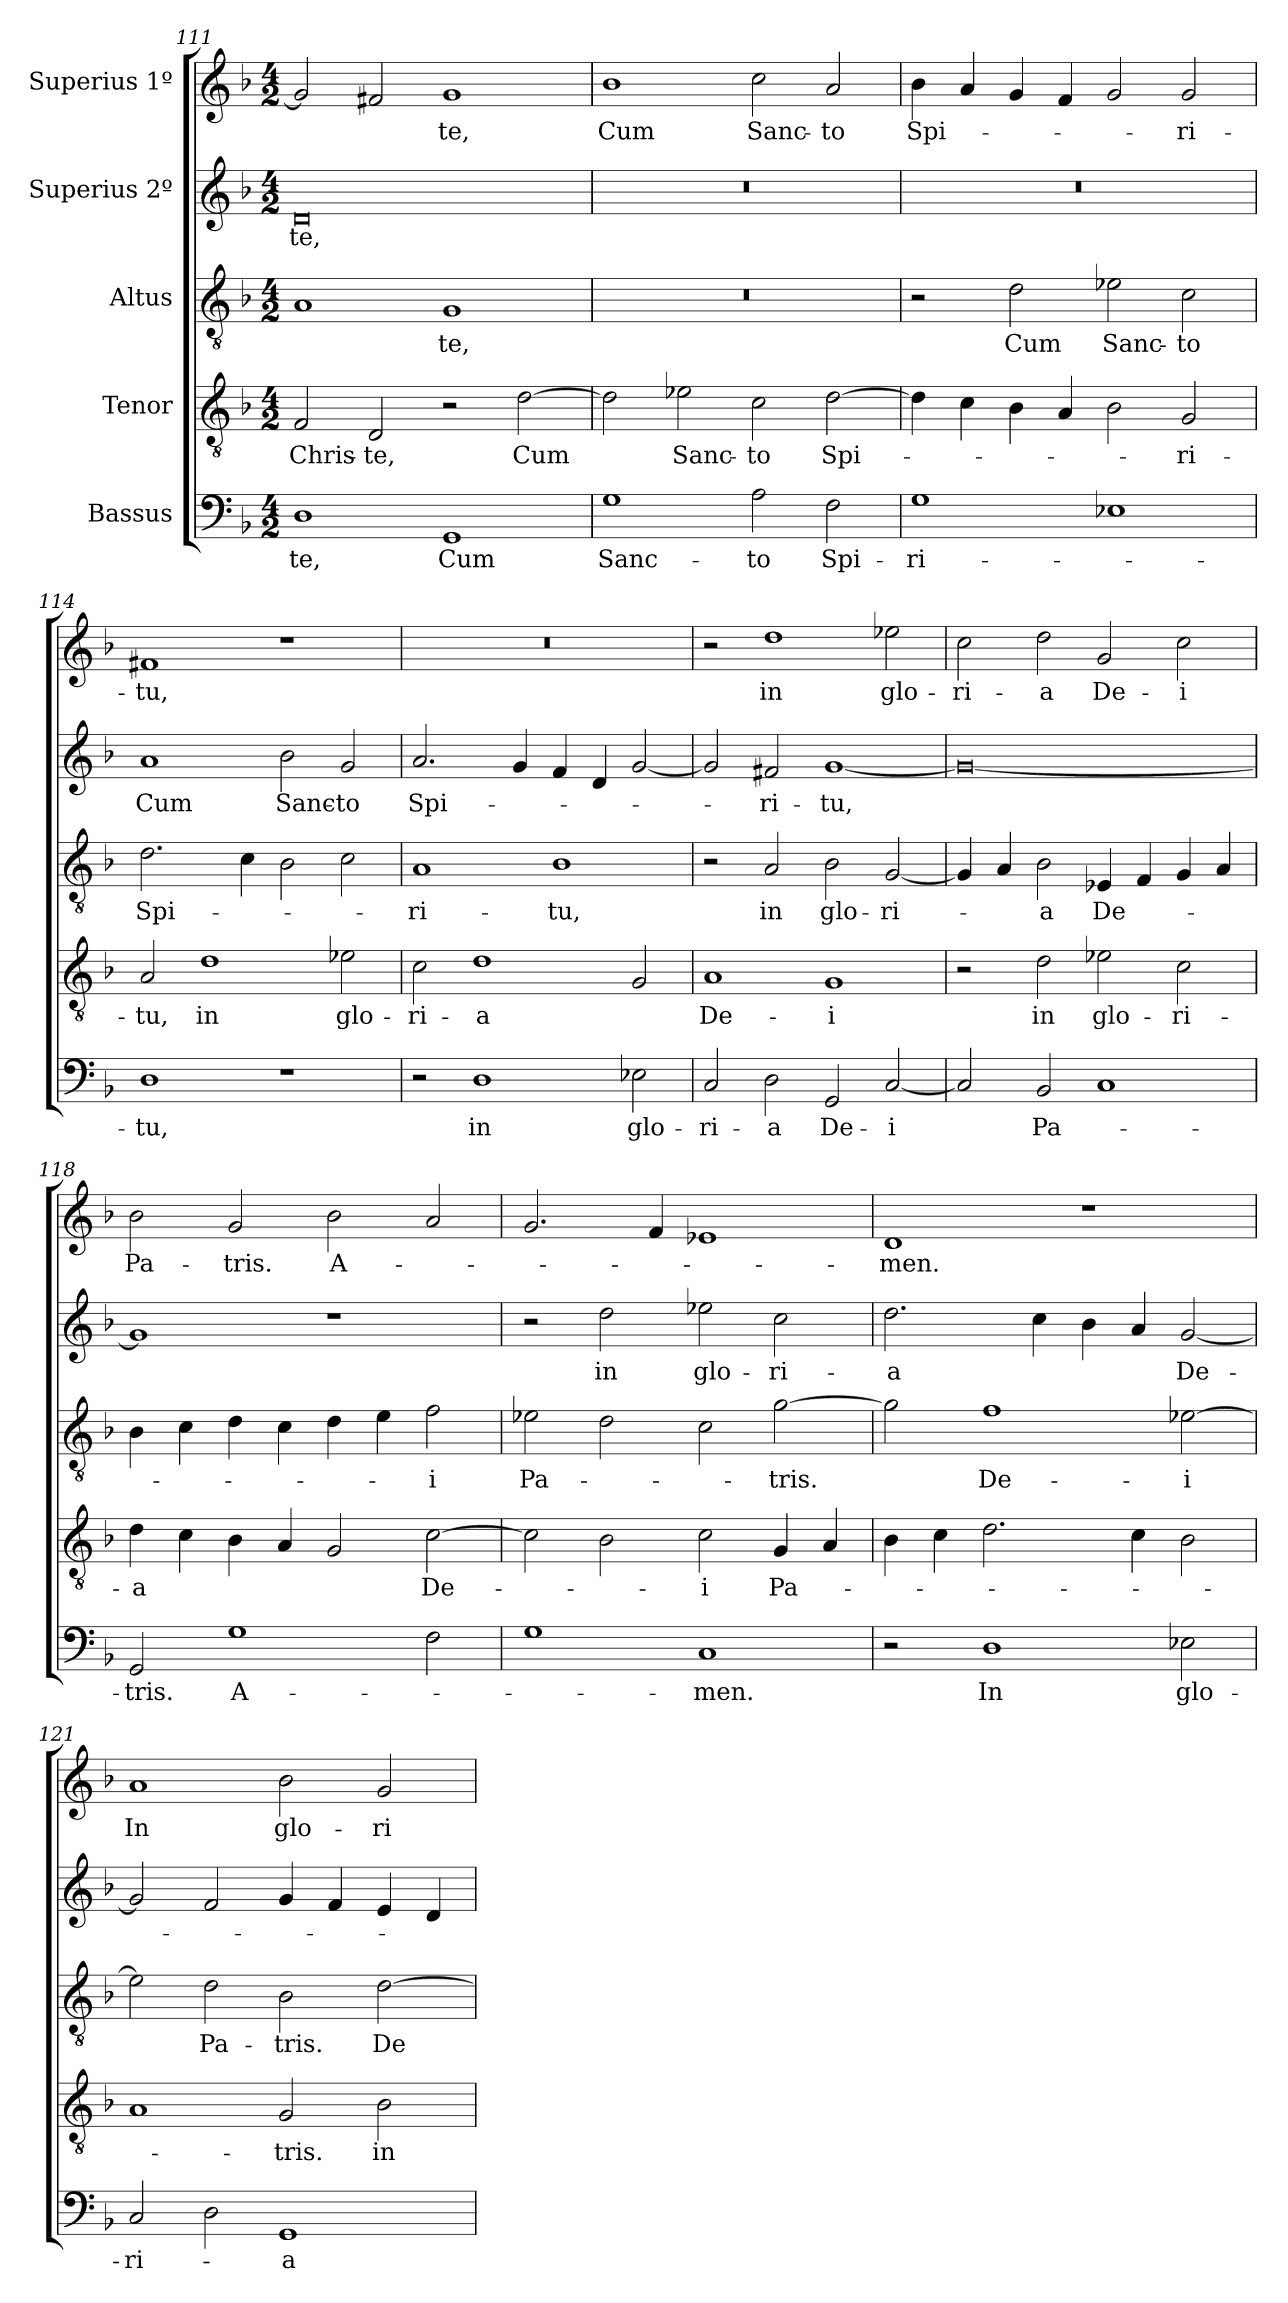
**kern	**text	**kern	**text	**kern	**text	**kern	**text	**kern	**text
*part5	*part5	*part4	*part4	*part3	*part3	*part2	*part2	*part1	*part1
*staff5	*staff5	*staff4	*staff4	*staff3	*staff3	*staff2	*staff2	*staff1	*staff1
*I"Bassus	*	*I"Tenor	*	*I"Altus	*	*I"Superius 2º	*	*I"Superius 1º	*
*clefF4	*	*clefGv2	*	*clefGv2	*	*clefG2	*	*clefG2	*
*k[b-]	*	*k[b-]	*	*k[b-]	*	*k[b-]	*	*k[b-]	*
*M4/2	*	*M4/2	*	*M4/2	*	*M4/2	*	*M4/2	*
=111	=111	=111	=111	=111	=111	=111	=111	=111	=111
1D\	-te,	2F/	Chris-	1A/	.	0d/	-te,	2g/]	.
.	.	2D/	-te,	.	.	.	.	2f#X/	.
1GG/	Cum	2r	.	1G/	-te,	.	.	1g/	-te,
.	.	[2d\	Cum	.	.	.	.	.	.
=112	=112	=112	=112	=112	=112	=112	=112	=112	=112
1G\	Sanc-	2d\]	.	0r	.	0r	.	1b-\	Cum
.	.	2e-X\	Sanc-	.	.	.	.	.	.
2A\	-to	2c\	-to	.	.	.	.	2cc\	Sanc-
2F\	Spi-	[2d\	Spi-	.	.	.	.	2a/	-to
=113	=113	=113	=113	=113	=113	=113	=113	=113	=113
1G\	-ri-	4d\]	.	2r	.	0r	.	4b-\	Spi-
.	.	4c\	.	.	.	.	.	4a/	.
.	.	4B-\	.	2d\	Cum	.	.	4g/	.
.	.	4A/	.	.	.	.	.	4f/	.
1E-X\	.	2B-\	.	2e-X\	Sanc-	.	.	2g/	.
.	.	2G/	-ri-	2c\	-to	.	.	2g/	-ri-
=114	=114	=114	=114	=114	=114	=114	=114	=114	=114
1D\	-tu,	2A/	-tu,	2.d\	Spi-	1a/	Cum	1f#X/	-tu,
.	.	1d\	in	.	.	.	.	.	.
.	.	.	.	4c\	.	.	.	.	.
1r	.	.	.	2B-\	.	2b-\	Sanc-	1r	.
.	.	2e-X\	glo-	2c\	.	2g/	-to	.	.
=115	=115	=115	=115	=115	=115	=115	=115	=115	=115
2r	.	2c\	-ri-	1A/	-ri-	2.a/	Spi-	0r	.
1D\	in	1d\	-a	.	.	.	.	.	.
.	.	.	.	.	.	4g/	.	.	.
.	.	.	.	1B-\	-tu,	4f/	.	.	.
.	.	.	.	.	.	4d/	.	.	.
2E-X\	glo-	2G/	.	.	.	[2g/	.	.	.
=116	=116	=116	=116	=116	=116	=116	=116	=116	=116
2C/	-ri-	1A/	De-	2r	.	2g/]	.	2r	.
2D\	-a	.	.	2A/	in	2f#X/	-ri-	1dd\	in
2GG/	De-	1G/	-i	2B-\	glo-	[1g/	-tu,	.	.
[2C/	-i	.	.	[2G/	-ri-	.	.	2ee-X\	glo-
=117	=117	=117	=117	=117	=117	=117	=117	=117	=117
2C/]	.	2r	.	4G/]	.	0g/_	.	2cc\	-ri-
.	.	.	.	4A/	.	.	.	.	.
2BB-/	Pa-	2d\	in	2B-\	-a	.	.	2dd\	-a
1C/	.	2e-X\	glo-	4E-X/	De-	.	.	2g/	De-
.	.	.	.	4F/	.	.	.	.	.
.	.	2c\	-ri-	4G/	.	.	.	2cc\	-i
.	.	.	.	4A/	.	.	.	.	.
=118	=118	=118	=118	=118	=118	=118	=118	=118	=118
2GG/	-tris.	4d\	-a	4B-\	.	1g/]	.	2b-\	Pa-
.	.	4c\	.	4c\	.	.	.	.	.
1G\	A-	4B-\	.	4d\	.	.	.	2g/	-tris.
.	.	4A/	.	4c\	.	.	.	.	.
.	.	2G/	.	4d\	.	1r	.	2b-\	A-
.	.	.	.	4e\	.	.	.	.	.
2F\	.	[2c\	De-	2f\	-i	.	.	2a/	.
=119	=119	=119	=119	=119	=119	=119	=119	=119	=119
1G\	.	2c\]	.	2e-X\	Pa-	2r	.	2.g/	.
.	.	2B-\	.	2d\	.	2dd\	in	.	.
.	.	.	.	.	.	.	.	4f/	.
1C/	-men.	2c\	-i	2c\	.	2ee-X\	glo-	1e-X/	.
.	.	4G/	Pa-	[2g\	-tris.	2cc\	-ri-	.	.
.	.	4A/	.	.	.	.	.	.	.
=120	=120	=120	=120	=120	=120	=120	=120	=120	=120
2r	.	4B-\	.	2g\]	.	2.dd\	-a	1d/	-men.
.	.	4c\	.	.	.	.	.	.	.
1D\	In	2.d\	.	1f\	De-	.	.	.	.
.	.	.	.	.	.	4cc\	.	.	.
.	.	.	.	.	.	4b-\	.	1r	.
.	.	4c\	.	.	.	4a/	.	.	.
2E-X\	glo-	2B-\	.	[2e-X\	-i	[2g/	De-	.	.
=121	=121	=121	=121	=121	=121	=121	=121	=121	=121
2C/	-ri-	1A/	.	2e-\]	.	2g/]	.	1a/	In
2D\	.	.	.	2d\	Pa-	2f/	.	.	.
1GG/	-a	2G/	-tris.	2B-\	-tris.	4g/	.	2b-\	glo-
.	.	.	.	.	.	4f/	.	.	.
.	.	2B-\	in	[2d\	De-	4e/	.	2g/	-ri-
.	.	.	.	.	.	4d/	.	.	.
=	=	=	=	=	=	=	=	=	=
*-	*-	*-	*-	*-	*-	*-	*-	*-	*-
